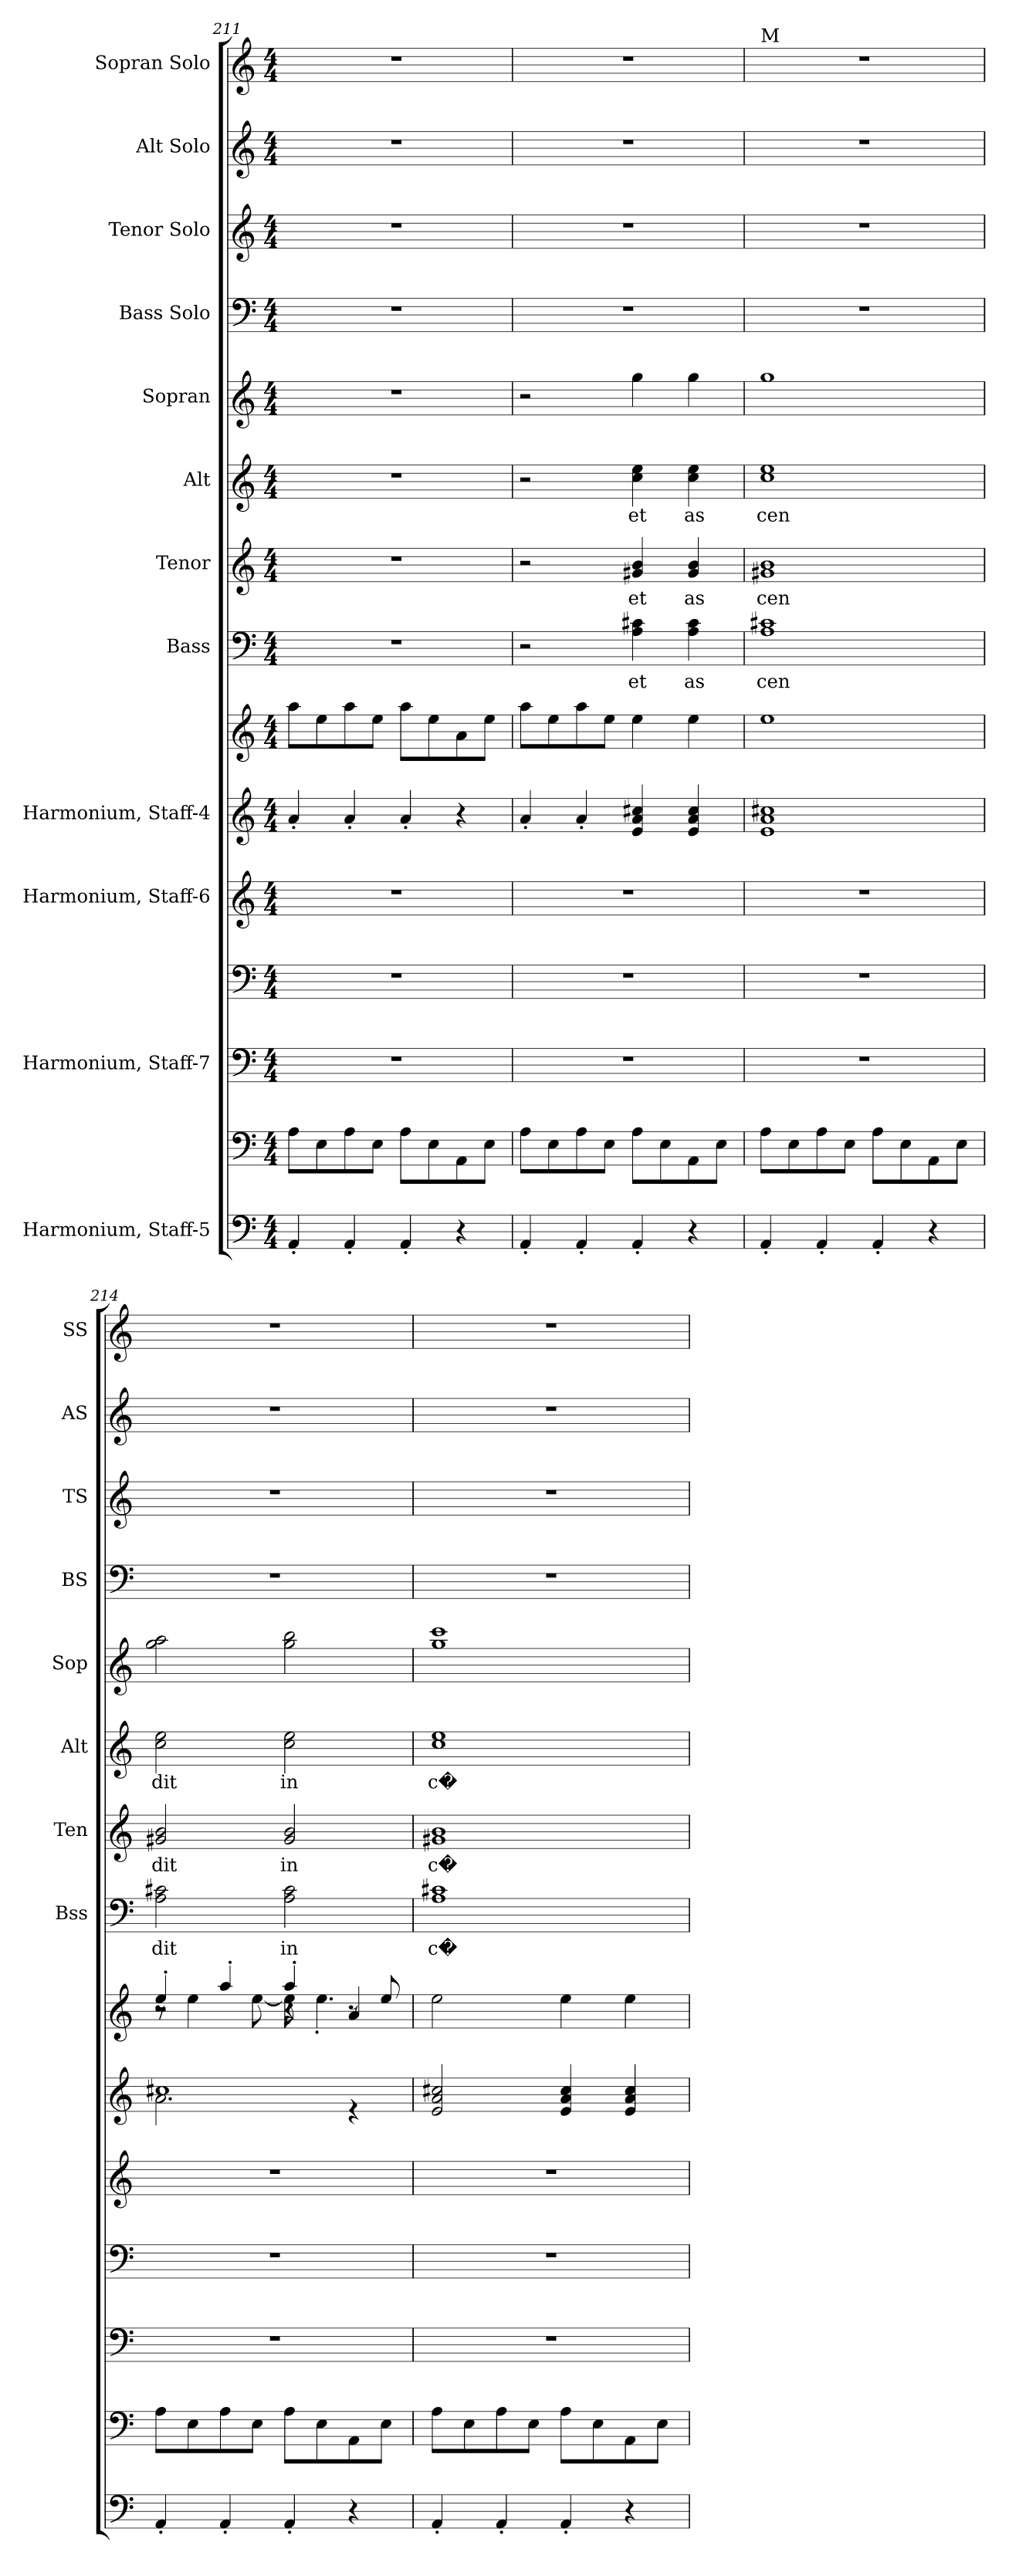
**kern	**kern	**kern	**kern	**kern	**kern	**kern	**kern	**text	**kern	**text	**kern	**text	**kern	**kern	**kern	**kern	**kern
*part12	*part12	*part11	*part11	*part10	*part9	*part9	*part8	*part8	*part7	*part7	*part6	*part6	*part5	*part4	*part3	*part2	*part1
*staff15	*staff14	*staff13	*staff12	*staff11	*staff10	*staff9	*staff8	*staff8	*staff7	*staff7	*staff6	*staff6	*staff5	*staff4	*staff3	*staff2	*staff1
*I"Harmonium, Staff-5	*	*I"Harmonium, Staff-7	*	*I"Harmonium, Staff-6	*I"Harmonium, Staff-4	*	*I"Bass	*	*I"Tenor	*	*I"Alt	*	*I"Sopran	*I"Bass Solo	*I"Tenor Solo	*I"Alt Solo	*I"Sopran Solo
*	*	*	*	*	*	*	*I'Bss	*	*I'Ten	*	*I'Alt	*	*I'Sop	*I'BS	*I'TS	*I'AS	*I'SS
*clefF4	*clefF4	*clefF4	*clefF4	*clefG2	*clefG2	*clefG2	*clefF4	*	*clefG2	*	*clefG2	*	*clefG2	*clefF4	*clefG2	*clefG2	*clefG2
*	*	*	*	*	*	*	*	*	*ITrd4c7	*	*ITrd2c3	*	*ITrd2c3	*	*ITrd4c7	*	*ITrd2c3
*k[]	*k[]	*k[]	*k[]	*k[]	*k[]	*k[]	*k[]	*	*k[b-]	*	*k[f#c#g#]	*	*k[f#c#g#]	*k[]	*k[b-]	*k[]	*k[f#c#g#]
*M4/4	*M4/4	*M4/4	*M4/4	*M4/4	*M4/4	*M4/4	*M4/4	*	*M4/4	*	*M4/4	*	*M4/4	*M4/4	*M4/4	*M4/4	*M4/4
=211	=211	=211	=211	=211	=211	=211	=211	=211	=211	=211	=211	=211	=211	=211	=211	=211	=211
4AA'/	8A\L	1r	1r	1r	4a'/	8aa\L	1r	.	1r	.	1r	.	1r	1r	1r	1r	1r
.	8E\	.	.	.	.	8ee\	.	.	.	.	.	.	.	.	.	.	.
4AA'/	8A\	.	.	.	4a'/	8aa\	.	.	.	.	.	.	.	.	.	.	.
.	8E\J	.	.	.	.	8ee\J	.	.	.	.	.	.	.	.	.	.	.
4AA'/	8A\L	.	.	.	4a'/	8aa\L	.	.	.	.	.	.	.	.	.	.	.
.	8E\	.	.	.	.	8ee\	.	.	.	.	.	.	.	.	.	.	.
4r	8AA\	.	.	.	4r	8a\	.	.	.	.	.	.	.	.	.	.	.
.	8E\J	.	.	.	.	8ee\J	.	.	.	.	.	.	.	.	.	.	.
=212	=212	=212	=212	=212	=212	=212	=212	=212	=212	=212	=212	=212	=212	=212	=212	=212	=212
4AA'/	8A\L	1r	1r	1r	4a'/	8aa\L	2r	.	2r	.	2r	.	2r	1r	1r	1r	1r
.	8E\	.	.	.	.	8ee\	.	.	.	.	.	.	.	.	.	.	.
4AA'/	8A\	.	.	.	4a'/	8aa\	.	.	.	.	.	.	.	.	.	.	.
.	8E\J	.	.	.	.	8ee\J	.	.	.	.	.	.	.	.	.	.	.
4AA'/	8A\L	.	.	.	4e/ 4a/ 4cc#X/	4ee\	4A\ 4c#X\	et	4c#X/ 4e/	et	4a\ 4cc#\	et	4ee\	.	.	.	.
.	8E\	.	.	.	.	.	.	.	.	.	.	.	.	.	.	.	.
4r	8AA\	.	.	.	4e/ 4a/ 4cc#/	4ee\	4A\ 4c#\	as	4c#/ 4e/	as	4a\ 4cc#\	as	4ee\	.	.	.	.
.	8E\J	.	.	.	.	.	.	.	.	.	.	.	.	.	.	.	.
=213	=213	=213	=213	=213	=213	=213	=213	=213	=213	=213	=213	=213	=213	=213	=213	=213	=213
!	!	!	!	!	!	!	!	!	!	!	!	!	!	!	!	!	!LO:TX:a:t=M
4AA'/	8A\L	1r	1r	1r	1e 1a 1cc#X	1ee	1A 1c#X	cen	1c#X 1e	cen	1a 1cc#	cen	1ee	1r	1r	1r	1r
.	8E\	.	.	.	.	.	.	.	.	.	.	.	.	.	.	.	.
4AA'/	8A\	.	.	.	.	.	.	.	.	.	.	.	.	.	.	.	.
.	8E\J	.	.	.	.	.	.	.	.	.	.	.	.	.	.	.	.
4AA'/	8A\L	.	.	.	.	.	.	.	.	.	.	.	.	.	.	.	.
.	8E\	.	.	.	.	.	.	.	.	.	.	.	.	.	.	.	.
4r	8AA\	.	.	.	.	.	.	.	.	.	.	.	.	.	.	.	.
.	8E\J	.	.	.	.	.	.	.	.	.	.	.	.	.	.	.	.
!!LO:PB:g=z
=214	=214	=214	=214	=214	=214	=214	=214	=214	=214	=214	=214	=214	=214	=214	=214	=214	=214
*	*	*	*	*	*^	*^	*	*	*	*	*	*	*	*	*	*	*
*	*	*	*	*	*	*	*	*^	*	*	*	*	*	*	*	*	*	*	*
4AA'/	8A\L	1r	1r	1r	1cc#X	2.a\	4ee'/	8r	2r	2A\ 2c#X\	dit	2c#X/ 2e/	dit	2a\ 2cc#\	dit	2ee\ 2ff#\	1r	1r	1r	1r
.	8E\	.	.	.	.	.	.	4ee\	.	.	.	.	.	.	.	.	.	.	.	.
4AA'/	8A\	.	.	.	.	.	4aa'/	.	.	.	.	.	.	.	.	.	.	.	.	.
.	8E\J	.	.	.	.	.	.	[8ee\	.	.	.	.	.	.	.	.	.	.	.	.
4AA'/	8A\L	.	.	.	.	.	4aa'/	8ee\]	4r	2A\ 2c#\	in	2c#/ 2e/	in	2a\ 2cc#\	in	2ee\ 2gg#\	.	.	.	.
.	8E\	.	.	.	.	.	.	4.ee'\	.	.	.	.	.	.	.	.	.	.	.	.
4r	8AA\	.	.	.	.	4r	8r	.	4a/	.	.	.	.	.	.	.	.	.	.	.
.	8E\J	.	.	.	.	.	8ee/	.	.	.	.	.	.	.	.	.	.	.	.	.
*	*	*	*	*	*v	*v	*	*	*	*	*	*	*	*	*	*	*	*	*	*
*	*	*	*	*	*	*v	*v	*v	*	*	*	*	*	*	*	*	*	*	*
=215	=215	=215	=215	=215	=215	=215	=215	=215	=215	=215	=215	=215	=215	=215	=215	=215	=215
4AA'/	8A\L	1r	1r	1r	2e/ 2a/ 2cc#X/	2ee\	1A 1c#X	c�	1c#X 1e	c�	1a 1cc#	c�	1ee 1aa	1r	1r	1r	1r
.	8E\	.	.	.	.	.	.	.	.	.	.	.	.	.	.	.	.
4AA'/	8A\	.	.	.	.	.	.	.	.	.	.	.	.	.	.	.	.
.	8E\J	.	.	.	.	.	.	.	.	.	.	.	.	.	.	.	.
4AA'/	8A\L	.	.	.	4e/ 4a/ 4cc#/	4ee\	.	.	.	.	.	.	.	.	.	.	.
.	8E\	.	.	.	.	.	.	.	.	.	.	.	.	.	.	.	.
4r	8AA\	.	.	.	4e/ 4a/ 4cc#/	4ee\	.	.	.	.	.	.	.	.	.	.	.
.	8E\J	.	.	.	.	.	.	.	.	.	.	.	.	.	.	.	.
=	=	=	=	=	=	=	=	=	=	=	=	=	=	=	=	=	=
*-	*-	*-	*-	*-	*-	*-	*-	*-	*-	*-	*-	*-	*-	*-	*-	*-	*-
